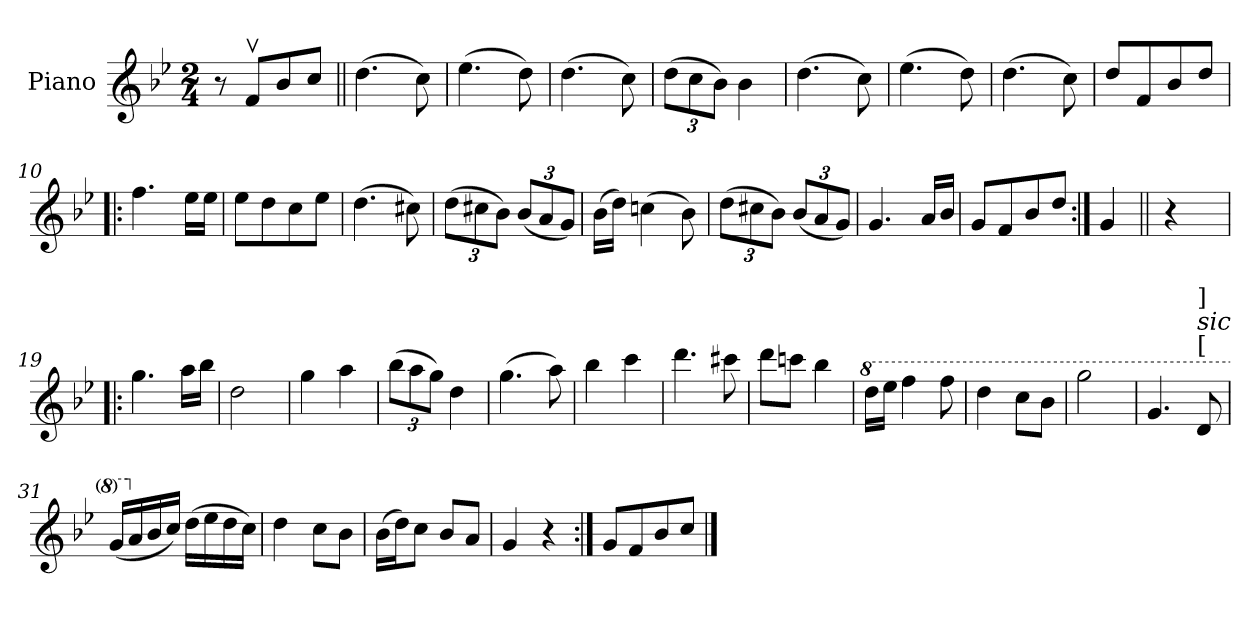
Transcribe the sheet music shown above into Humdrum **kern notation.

**kern
*part1
*staff1
*I"Piano
*I'Pno.
*clefG2
*k[b-e-]
*M2/4
=1
8r
8fv/L
8b-/
8cc/J
=2||
(>4.dd\
8cc\)
=3
(>4.ee-\
8dd\)
=4
(>4.dd\
8cc\)
=5
*Xbrackettup
(>12dd\L
12cc\
12b-\J)
4b-\
=6
(>4.dd\
8cc\)
=7
(>4.ee-\
8dd\)
=8
(>4.dd\
8cc\)
=9
8dd/L
8f/
8b-/
8dd/J
!!LO:LB:g=z
=10!|:
4.ff\
16ee-\LL
16ee-\JJ
=11
8ee-\L
8dd\
8cc\
8ee-\J
=12
(>4.dd\
8cc#X\)
=13
(>12dd\L
12cc#X\
12b-\J)
(<12b-/L
12a/
12g/J)
=14
(>16b-\LL
16dd\JJ)
(>4ccn\
8b-\)
=15
(>12dd\L
12cc#X\
12b-\J)
(<12b-/L
12a/
12g/J)
!!LO:LB:g=z
=16
4.g/
16a/LL
16b-/JJ
=17
8g/L
8f/
8b-/
8dd/J
=18:|!
4g/
=18X1||
4r
=19!|:
4.gg\
16aa\LL
16bb-\JJ
=20
2dd\
=21
4gg\
4aa\
=22
(>12bb-\L
12aa\
12gg\J)
4dd\
!!LO:LB:g=z
=23
(>4.gg\
8aa\)
=24
4bb-\
4ccc\
=25
4.ddd\
8ccc#X\
=26
8ddd\L
8cccn\J
4bb-\
=27
*8va
16ddd\LL
16eee-\JJ
4fff\
8fff\
=28
4ddd\
8ccc\L
8bb-\J
=29
2ggg\
=30
4.gg/
!LO:TX:a:t=[
!LO:TX:a:i:t=sic
!LO:TX:a:t=]
8dd/
!!LO:LB:g=z
=31
(<16gg/LL
*X8va
16a/
16b-/
16cc/JJ)
(>16dd\LL
16ee-\
16dd\
16cc\JJ)
=32
4dd\
8cc\L
8b-\J
=33
(>16b-\LL
16dd\J)
8cc\J
8b-/L
8a/J
=34
4g/
4r
=35:|!
8g/L
8f/
8b-/
8cc/J
==
*-
